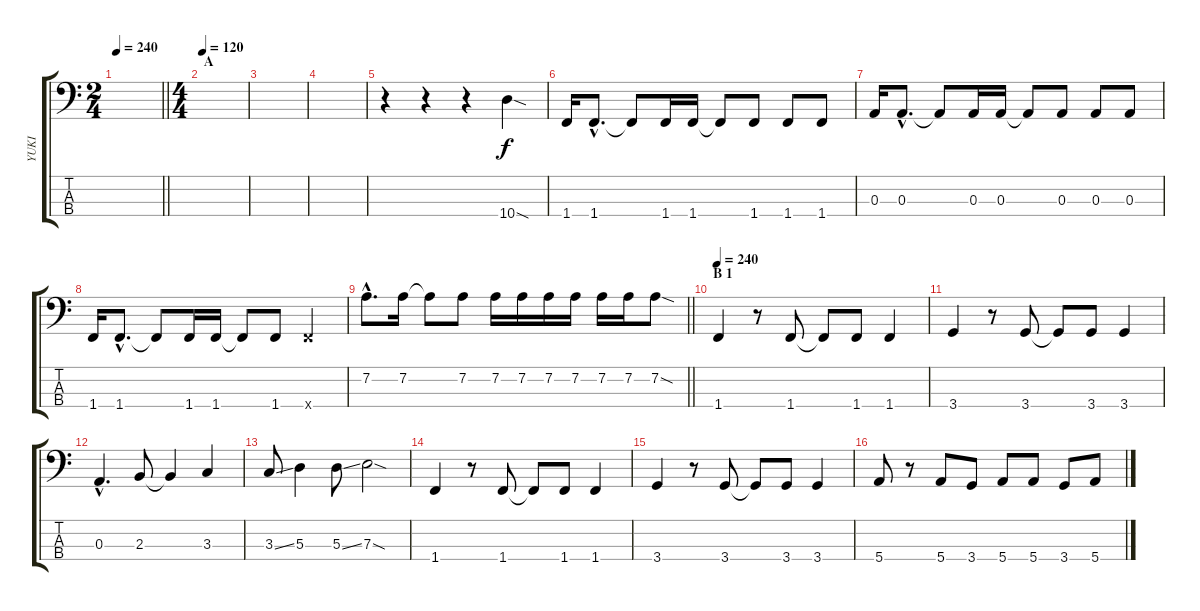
\track ("YUKI" "YUKI") {instrument electricbasspick}
\staff {score tabs}
\tuning (G2 D2 A1 E1) {hide}
\ts (2 4)
\tempo 240
\clef f4
\barLineRight lightlight
\ks c
|
\ts (4 4)
\section ("" "A")
\tempo 120
|
|
|
r.4 r.4 r.4 10.4{sod}.4 |
1.4.16 1.4{hac}.8{d} 1.4{t}.8 1.4.16 1.4.16 1.4{t}.8 1.4.8 1.4.8 1.4.8 |
0.3.16 0.3{hac}.8{d} 0.3{t}.8 0.3.16 0.3.16 0.3{t}.8 0.3.8 0.3.8 0.3.8 |
1.4.16 1.4{hac}.8{d} 1.4{t}.8 1.4.16 1.4.16 1.4{t}.8 1.4.8 1.4{x}.4 |
\barLineRight lightlight
7.2{hac}.8{d} 7.2.16 7.2{t}.8 7.2.8 7.2.16 7.2.16 7.2.16 7.2.16 7.2.16 7.2.16 7.2{sod}.8 |
\section ("" "B 1")
\tempo 240
1.4.4 r.8 1.4.8 1.4{t}.8 1.4.8 1.4.4 |
3.4.4 r.8 3.4.8 3.4{t}.8 3.4.8 3.4.4 |
0.3{hac}.4{d} 2.3.8 2.3{t}.4 3.3.4 |
3.3{ss}.8 5.3.4 5.3{ss}.8 7.3{sod}.2 |
1.4.4 r.8 1.4.8 1.4{t}.8 1.4.8 1.4.4 |
3.4.4 r.8 3.4.8 3.4{t}.8 3.4.8 3.4.4 |
5.4.8 r.8 5.4.8 3.4.8 5.4.8 5.4.8 3.4.8 5.4.8
